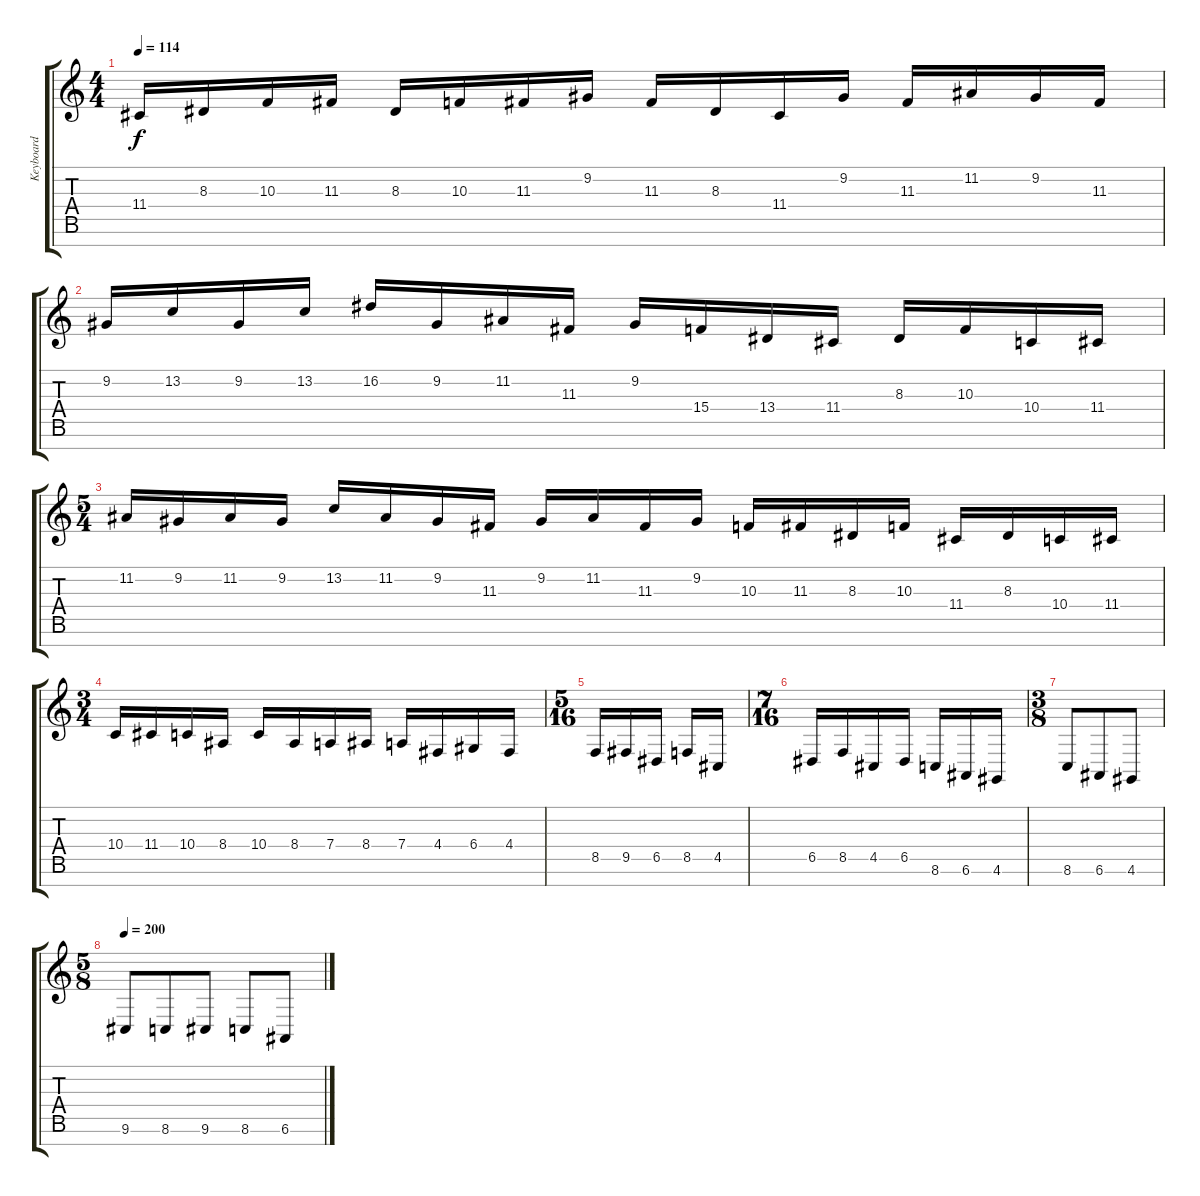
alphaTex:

\track ("Keyboard" "Keyboard") {instrument brightacousticpiano}
\staff {score tabs}
\tuning (E4 B3 G3 D3 A2 E2 B1) {hide}
\ts (4 4)
\tempo 114
\clef g2
\ks c
11.4.16{dy f} 8.3.16 10.3.16 11.3.16 8.3.16 10.3.16 11.3.16 9.2.16 11.3.16 8.3.16 11.4.16 9.2.16 11.3.16 11.2.16 9.2.16 11.3.16 |
9.2.16 13.2.16 9.2.16 13.2.16 16.2.16 9.2.16 11.2.16 11.3.16 9.2.16 15.4.16 13.4.16 11.4.16 8.3.16 10.3.16 10.4.16 11.4.16 |
\ts (5 4)
11.2.16 9.2.16 11.2.16 9.2.16 13.2.16 11.2.16 9.2.16 11.3.16 9.2.16 11.2.16 11.3.16 9.2.16 10.3.16 11.3.16 8.3.16 10.3.16 11.4.16 8.3.16 10.4.16 11.4.16 |
\ts (3 4)
10.4.16 11.4.16 10.4.16 8.4.16 10.4.16 8.4.16 7.4.16 8.4.16 7.4.16 4.4.16 6.4.16 4.4.16 |
\ts (5 16)
8.5.16 9.5.16 6.5.16 8.5.16 4.5.16 |
\ts (7 16)
6.5.16 8.5.16 4.5.16 6.5.16 8.6.16 6.6.16 4.6.16 |
\ts (3 8)
8.6.8 6.6.8 4.6.8 |
\ts (5 8)
\tempo 200
9.6.8{volume 13 instrument lead2sawtooth} 8.6.8 9.6.8 8.6.8 6.6.8
